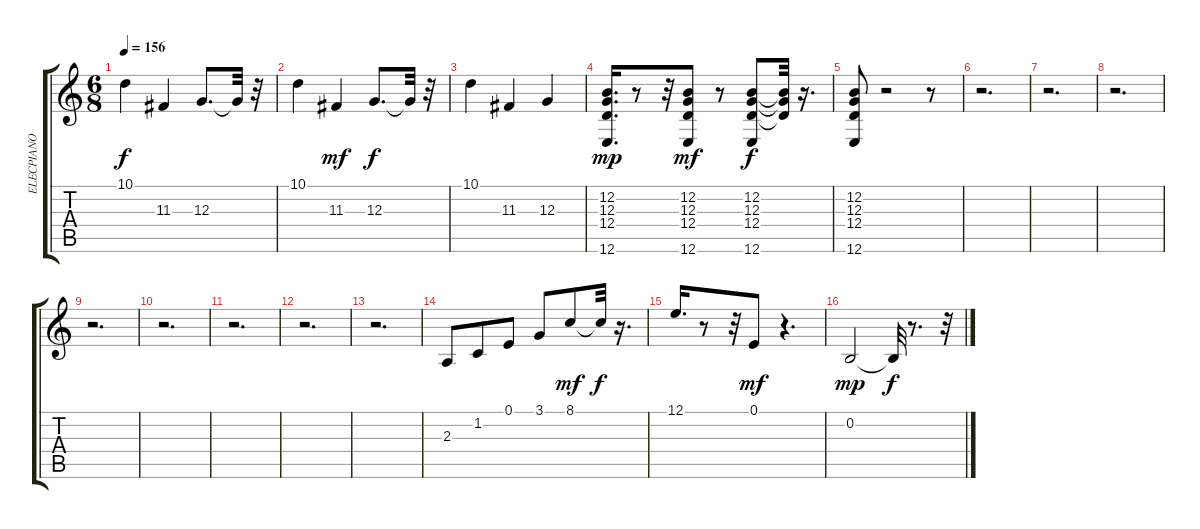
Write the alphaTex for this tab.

\track ("ELECPIANO" "ELECPIANO") {instrument electricpiano2}
\staff {score tabs}
\tuning (E4 B3 G3 D3 A2 E2) {hide}
\ts (6 8)
\tempo 156
\clef g2
\ks c
10.1.4{dy f} 11.3.4 12.3.8{d} 12.3{t}.32 r.32 |
10.1.4 11.3.4{dy mf} 12.3.8{d dy f} 12.3{t}.32 r.32 |
10.1.4 11.3.4 12.3.4 |
(12.2 12.3 12.4 12.6).16{d dy mp} r.8 r.32 (12.2 12.3 12.4 12.6).8{dy mf} r.8 (12.2 12.3 12.4 12.6).8{dy f} (12.2{t} 12.3{t} 12.4{t}).32 r.16{d} |
(12.2 12.3 12.4 12.6).8 r.2 r.8 |
r.2{d} |
r.2{d} |
r.2{d} |
r.2{d} |
r.2{d} |
r.2{d} |
r.2{d} |
r.2{d} |
2.3.8 1.2.8 0.1.8 3.1.8 8.1.8{dy mf} 8.1{t}.32{dy f} r.16{d} |
12.1.16{d} r.8 r.32 0.1.8{dy mf} r.4{d} |
0.2.2{dy mp} 0.2{t}.32{dy f} r.8{d} r.32
